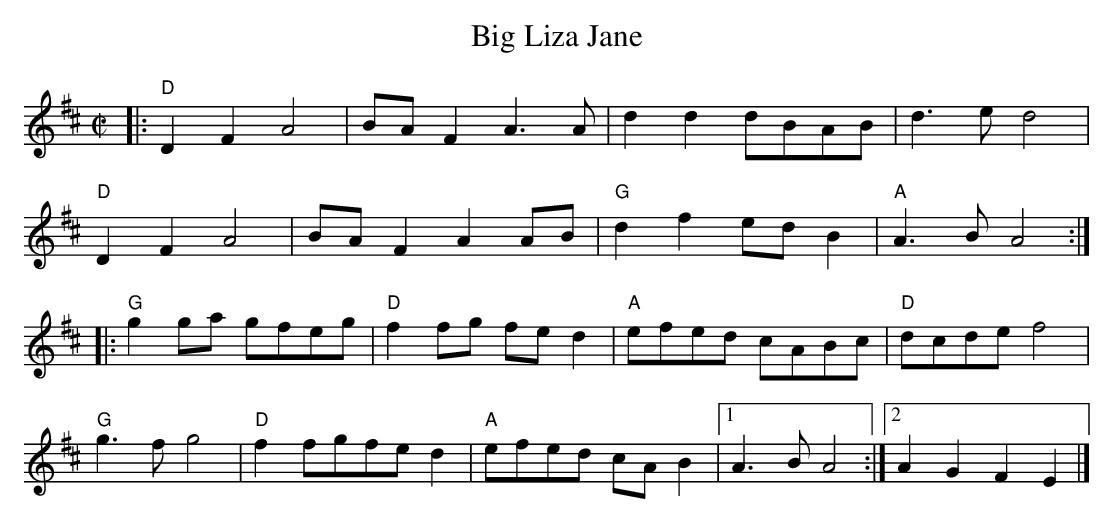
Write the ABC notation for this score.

X:1
T:Big Liza Jane
M:C|
L:1/8
K:D
|:"D"D2F2A4 |BAF2A3A| d2d2dBAB |d3ed4 |
"D"D2F2A4 |BAF2A2AB | "G"d2f2edB2|"A"A3BA4 :|
|:"G"g2ga gfeg |"D"f2fg fe d2 | "A"efed cABc | "D"dcdef4 |
"G"g3fg4|"D"f2fgfed2|"A"efed cAB2|1A3BA4 :|2A2G2F2E2|]
